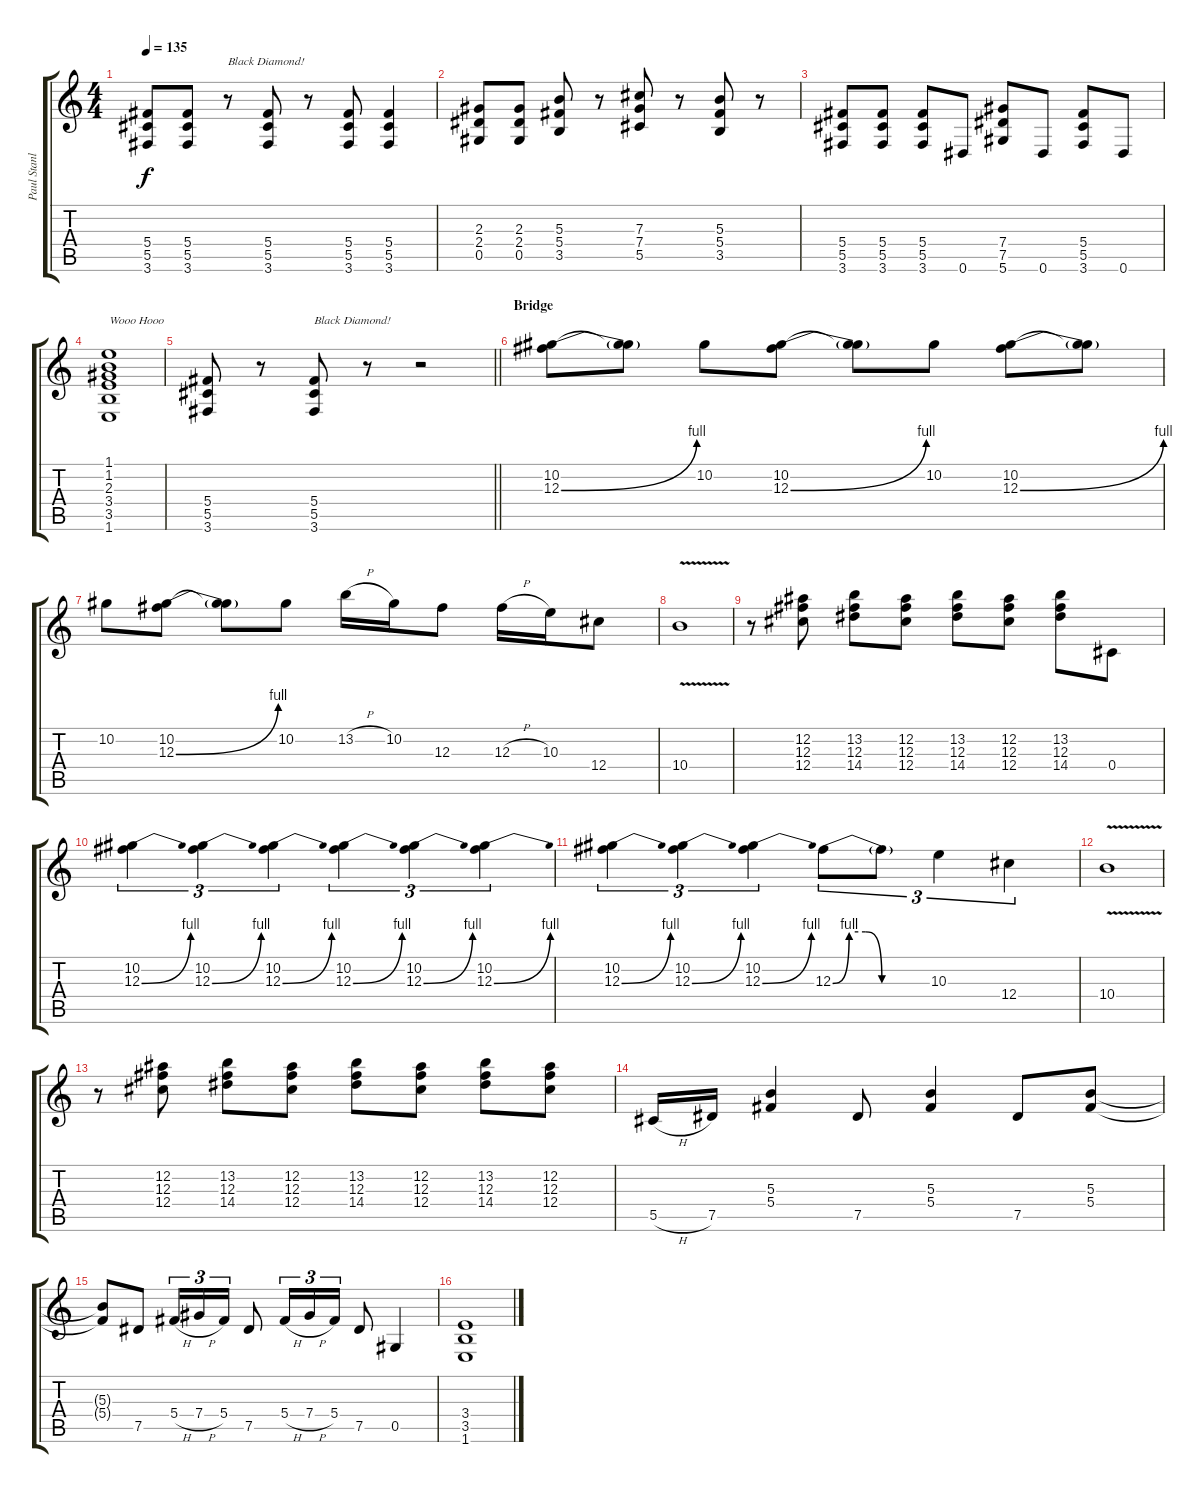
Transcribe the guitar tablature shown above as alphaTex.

\track ("Paul Stanley" "Paul Stanl") {instrument overdrivenguitar}
\staff {score tabs}
\tuning (Eb4 Bb3 Gb3 Db3 Ab2 Eb2) {hide}
\ts (4 4)
\tempo 135
\clef g2
\ks c
(5.4 5.5 3.6).8{dy f} (5.4 5.5 3.6).8 r.8{txt "Black Diamond!"} (5.4 5.5 3.6).8 r.8 (5.4 5.5 3.6).8 (5.4 5.5 3.6).4 |
(2.3 2.4 0.5).8 (2.3 2.4 0.5).8 (5.3 5.4 3.5).8 r.8 (7.3 7.4 5.5).8 r.8 (5.3 5.4 3.5).8 r.8 |
(5.4 5.5 3.6).8 (5.4 5.5 3.6).8 (5.4 5.5 3.6).8 0.6.8 (7.4 7.5 5.6).8 0.6.8 (5.4 5.5 3.6).8 0.6.8 |
(1.1 1.2 2.3 3.4 3.5 1.6).1{txt "Wooo Hooo"} |
\barLineRight lightlight
(5.4 5.5 3.6).8 r.8 (5.4 5.5 3.6).8{txt "Black Diamond!"} r.8 r.2 |
\section ("" "Bridge")
(10.2 12.3{be (bend 0 0 60 4)}).8 (10.2{t} 12.3{t}).8 10.2.8 (10.2 12.3{be (bend 0 0 60 4)}).8 (10.2{t} 12.3{t}).8 10.2.8 (10.2 12.3{be (bend 0 0 60 4)}).8 (10.2{t} 12.3{t}).8 |
10.2.8 (10.2 12.3{be (bend 0 0 60 4)}).8 (10.2{t} 12.3{t}).8 10.2.8 13.2{h}.16 10.2.16 12.3.8 12.3{h}.16 10.3.16 12.4.8 |
10.4{v}.1 |
r.8 (12.2 12.3 12.4).8 (13.2 12.3 14.4).8 (12.2 12.3 12.4).8 (13.2 12.3 14.4).8 (12.2 12.3 12.4).8 (13.2 12.3 14.4).8 0.4.8 |
(10.2 12.3{be (bend 0 0 60 4)}).4{tu (3 2)} (10.2 12.3{be (bend 0 0 60 4)}).4{tu (3 2)} (10.2 12.3{be (bend 0 0 60 4)}).4{tu (3 2)} (10.2 12.3{be (bend 0 0 60 4)}).4{tu (3 2)} (10.2 12.3{be (bend 0 0 60 4)}).4{tu (3 2)} (10.2 12.3{be (bend 0 0 60 4)}).4{tu (3 2)} |
(10.2 12.3{be (bend 0 0 60 4)}).4{tu (3 2)} (10.2 12.3{be (bend 0 0 60 4)}).4{tu (3 2)} (10.2 12.3{be (bend 0 0 60 4)}).4{tu (3 2)} 12.3{be (custom 0 0 10 4 20 4 30 0 60 0)}.8{tu (3 2)} 12.3{t}.8{tu (3 2)} 10.3.4{tu (3 2)} 12.4.4{tu (3 2)} |
10.4{v}.1 |
r.8 (12.2 12.3 12.4).8 (13.2 12.3 14.4).8 (12.2 12.3 12.4).8 (13.2 12.3 14.4).8 (12.2 12.3 12.4).8 (13.2 12.3 14.4).8 (12.2 12.3 12.4).8 |
5.5{h}.16 7.5.16 (5.3 5.4).4 7.5.8 (5.3 5.4).4 7.5.8 (5.3 5.4).8 |
(5.3{t} 5.4{t}).8 7.5.8 5.4{h}.16{tu (3 2)} 7.4{h}.16{tu (3 2)} 5.4.16{tu (3 2)} 7.5.8 5.4{h}.16{tu (3 2)} 7.4{h}.16{tu (3 2)} 5.4.16{tu (3 2)} 7.5.8 0.5.4 |
(3.4 3.5 1.6).1
